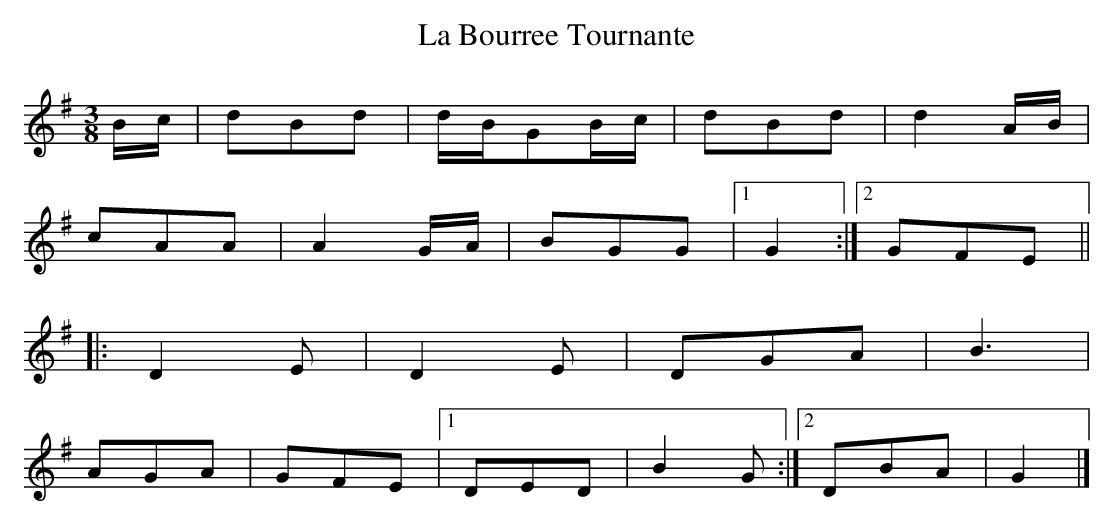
X:1
T:La Bourree Tournante
M:3/8
L:1/16
K:G
Bc|d2B2d2|dBG2Bc|d2B2d2|d4AB|
c2A2A2|A4GA|B2G2G2|1G4:|2G2F2E2||
|:D4E2|D4E2|D2G2A2|B6|
A2G2A2|G2F2E2|1D2E2D2|B4G2:|2D2B2A2|G4|]
